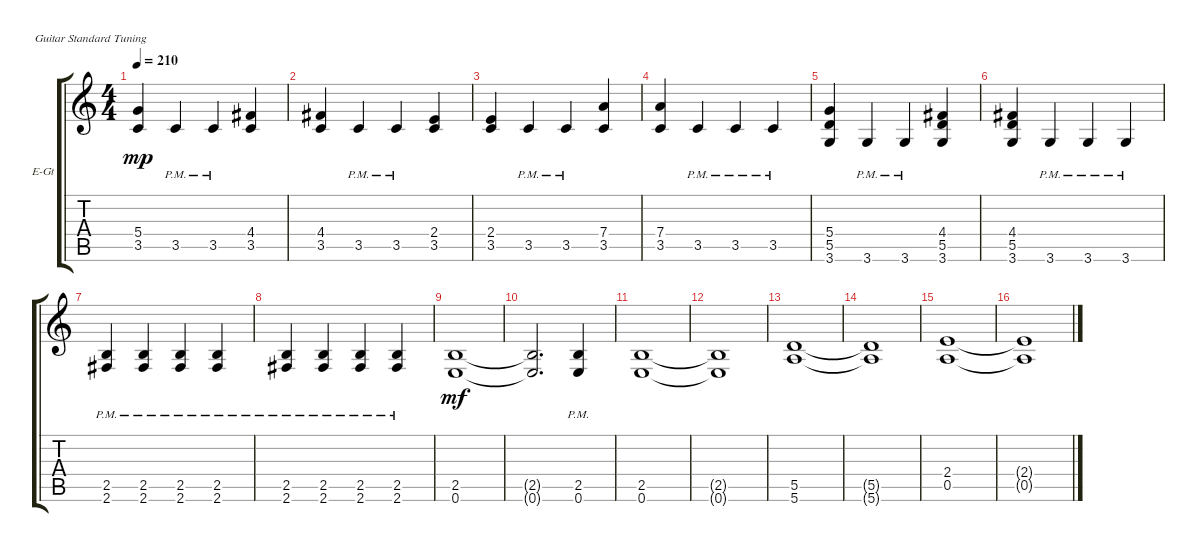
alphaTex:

\bracketExtendMode groupsimilarinstruments
\firstSystemTrackNameOrientation horizontal
\otherSystemsTrackNameOrientation horizontal
\track ("left" "E-Gt") {instrument distortionguitar}
\staff {score tabs}
\tuning (E4 B3 G3 D3 A2 E2)
\ts (4 4)
\tempo 210
\clef g2
\ks c
(3.5 5.4).4{dy mp} 3.5{pm}.4 3.5{pm}.4 (3.5 4.4).4 |
(3.5 4.4).4 3.5{pm}.4 3.5{pm}.4 (3.5 2.4).4 |
(3.5 2.4).4 3.5{pm}.4 3.5{pm}.4 (3.5 7.4).4 |
(3.5 7.4).4 3.5{pm}.4 3.5{pm}.4 3.5{pm}.4 |
(3.6 5.5 5.4).4 3.6{pm}.4 3.6{pm}.4 (3.6 5.5 4.4).4 |
(3.6 5.5 4.4).4 3.6{pm}.4 3.6{pm}.4 3.6{pm}.4 |
(2.5{pm} 2.6{pm}).4 (2.5{pm} 2.6{pm}).4 (2.5{pm} 2.6{pm}).4 (2.5{pm} 2.6{pm}).4 |
(2.5{pm} 2.6{pm}).4 (2.5{pm} 2.6{pm}).4 (2.5{pm} 2.6{pm}).4 (2.5{pm} 2.6{pm}).4 |
(0.6 2.5).1{dy mf} |
(0.6{t} 2.5{t}).2{d} (0.6{pm} 2.5{pm}).4 |
(0.6 2.5).1 |
(0.6{t} 2.5{t}).1 |
(5.5 5.6).1 |
(5.5{t} 5.6{t}).1 |
(0.5 2.4).1 |
(2.4{t} 0.5{t}).1
